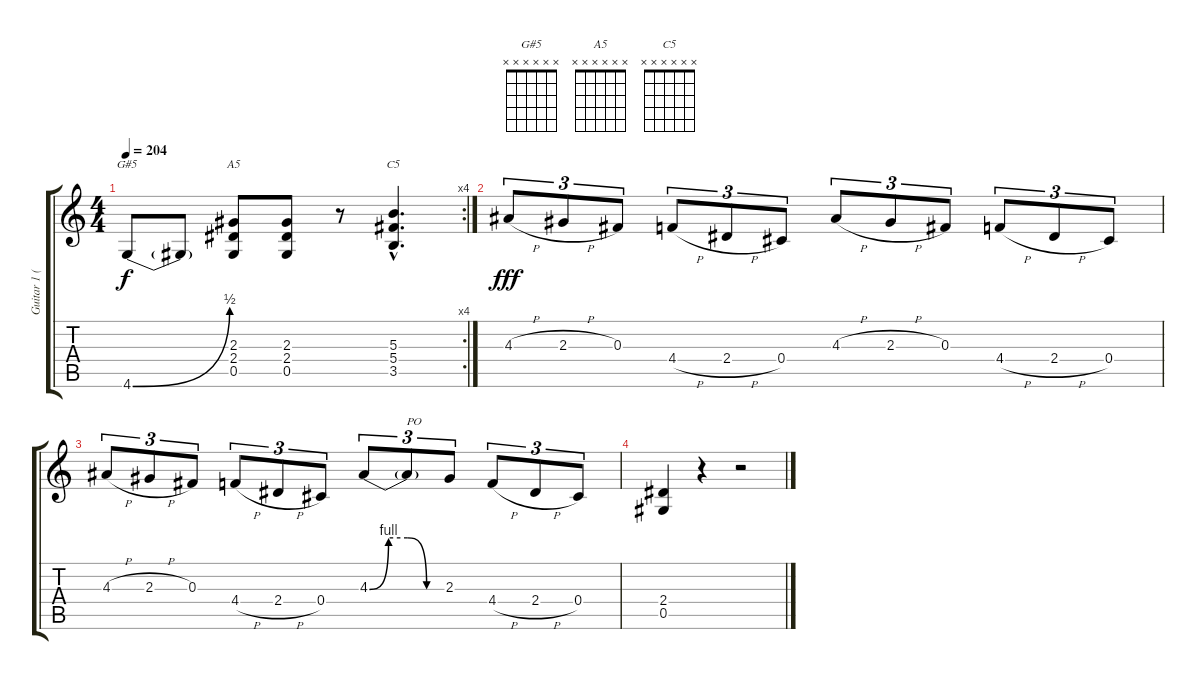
\track ("Guitar 1 (Slash)" "Guitar 1 (") {instrument overdrivenguitar}
\staff {score tabs}
\tuning (Eb4 Bb3 Gb3 Db3 Ab2 Eb2) {hide}
\chord ("G#5" x x x x x x)
\chord ("A5" x x x x x x)
\chord ("C5" x x x x x x)
\rc 4
\ts (4 4)
\tempo 204
\clef g2
\ks c
4.6{be (bend 0 0 60 2)}.8{ch "G#5" dy f} 4.6{t}.8 (2.3 2.4 0.5).8{ch "A5"} (2.3 2.4 0.5).8 r.8 (5.3{hac} 5.4{hac} 3.5{hac}).4{d ch "C5"} |
4.3{h}.8{tu (3 2) dy fff} 2.3{h}.8{tu (3 2)} 0.3.8{tu (3 2)} 4.4{h}.8{tu (3 2)} 2.4{h}.8{tu (3 2)} 0.4.8{tu (3 2)} 4.3{h}.8{tu (3 2)} 2.3{h}.8{tu (3 2)} 0.3.8{tu (3 2)} 4.4{h}.8{tu (3 2)} 2.4{h}.8{tu (3 2)} 0.4.8{tu (3 2)} |
4.3{h}.8{tu (3 2)} 2.3{h}.8{tu (3 2)} 0.3.8{tu (3 2)} 4.4{h}.8{tu (3 2)} 2.4{h}.8{tu (3 2)} 0.4.8{tu (3 2)} 4.3{be (custom 0 0 15 4 30 4 45 0 60 0)}.8{tu (3 2)} 4.3{t}.8{tu (3 2) txt "PO"} 2.3.8{tu (3 2)} 4.4{h}.8{tu (3 2)} 2.4{h}.8{tu (3 2)} 0.4.8{tu (3 2)} |
(2.4 0.5).4 r.4 r.2
